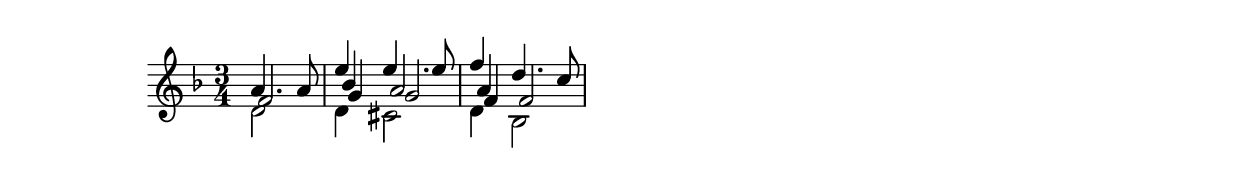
%% DO NOT EDIT this file manually; it is automatically
%% generated from LSR http://lsr.dsi.unimi.it
%% Make any changes in LSR itself, or in Documentation/snippets/new/ ,
%% and then run scripts/auxiliar/makelsr.py
%%
%% This file is in the public domain.
\version "2.14.0"

\header {
  lsrtags = "simultaneous-notes"

%% Translation of GIT committish: 6977ddc9a3b63ea810eaecb864269c7d847ccf98
 doctitlees = "Voces adicionales para evitar colisiones"
 texidoces = "
En ciertos casos de polifonía compleja, se necesitan voces adicionales
para evitar colisiones entre las notas.  Si se necesitan más de cuatro
voces paralelas, las voces adicionales se añaden definiendo una
variable que utiliza la función de Scheme @code{context-spec-music}.

"


%% Translation of GIT committish: 0a868be38a775ecb1ef935b079000cebbc64de40
  texidocde = "
Ein einigen Fällen von sehr komplexer polyphoner Musik sind zusätzliche
Stimmen notwendig, um Zusammenstöße zwischen den Noten zu vermeiden.
Wenn mehr als vier parallele Stimmen benötigt werden, können zusätzliche
Stimmen definiert werden, indem eine Variable mit der Funktion
@code{context-spec-music} definiert wird.

"
  doctitlede = "Zusätzliche Stimmen um Zusammenstöße zu vermeiden"

%% Translation of GIT committish: d9d1da30361a0bcaea1ae058eb1bc8dd3a5b2e4c
  texidocfr = "
Dans certains cas de musique polyphonique complexe, une voix
supplémentaire peut permettre d'éviter les risques de collision.
Lorsque quatre voix parallèles ne suffisent pas, la fonction Scheme
@code{context-spec-music} permet d'ajouter des d'autres voix.

"
  doctitlefr = "Ajout de voix pour éviter les collisions"

  texidoc = "
In some instances of complex polyphonic music, additional voices are
necessary to prevent collisions between notes.  If more than four
parallel voices are needed, additional voices can be added by defining
a variable using the Scheme function @code{context-spec-music}.

"
  doctitle = "Additional voices to avoid collisions"
} % begin verbatim

voiceFive = #(context-spec-music (make-voice-props-set 4) 'Voice)

\relative c'' {
  \time 3/4
  \key d \minor
  \partial 2
  <<
    {
      \voiceOne
      a4. a8
      e'4 e4. e8
      f4 d4. c8
    }
    \\
    {
      \voiceThree
      f,2
      bes4 a2
      a4 s2
    }
    \\
    {
      \voiceFive
      s2
      g4 g2
      f4 f2
    }
    \\
    \bar "||"{
      \voiceTwo
      d2
      d4 cis2
      d4 bes2
    }
  >>
}

